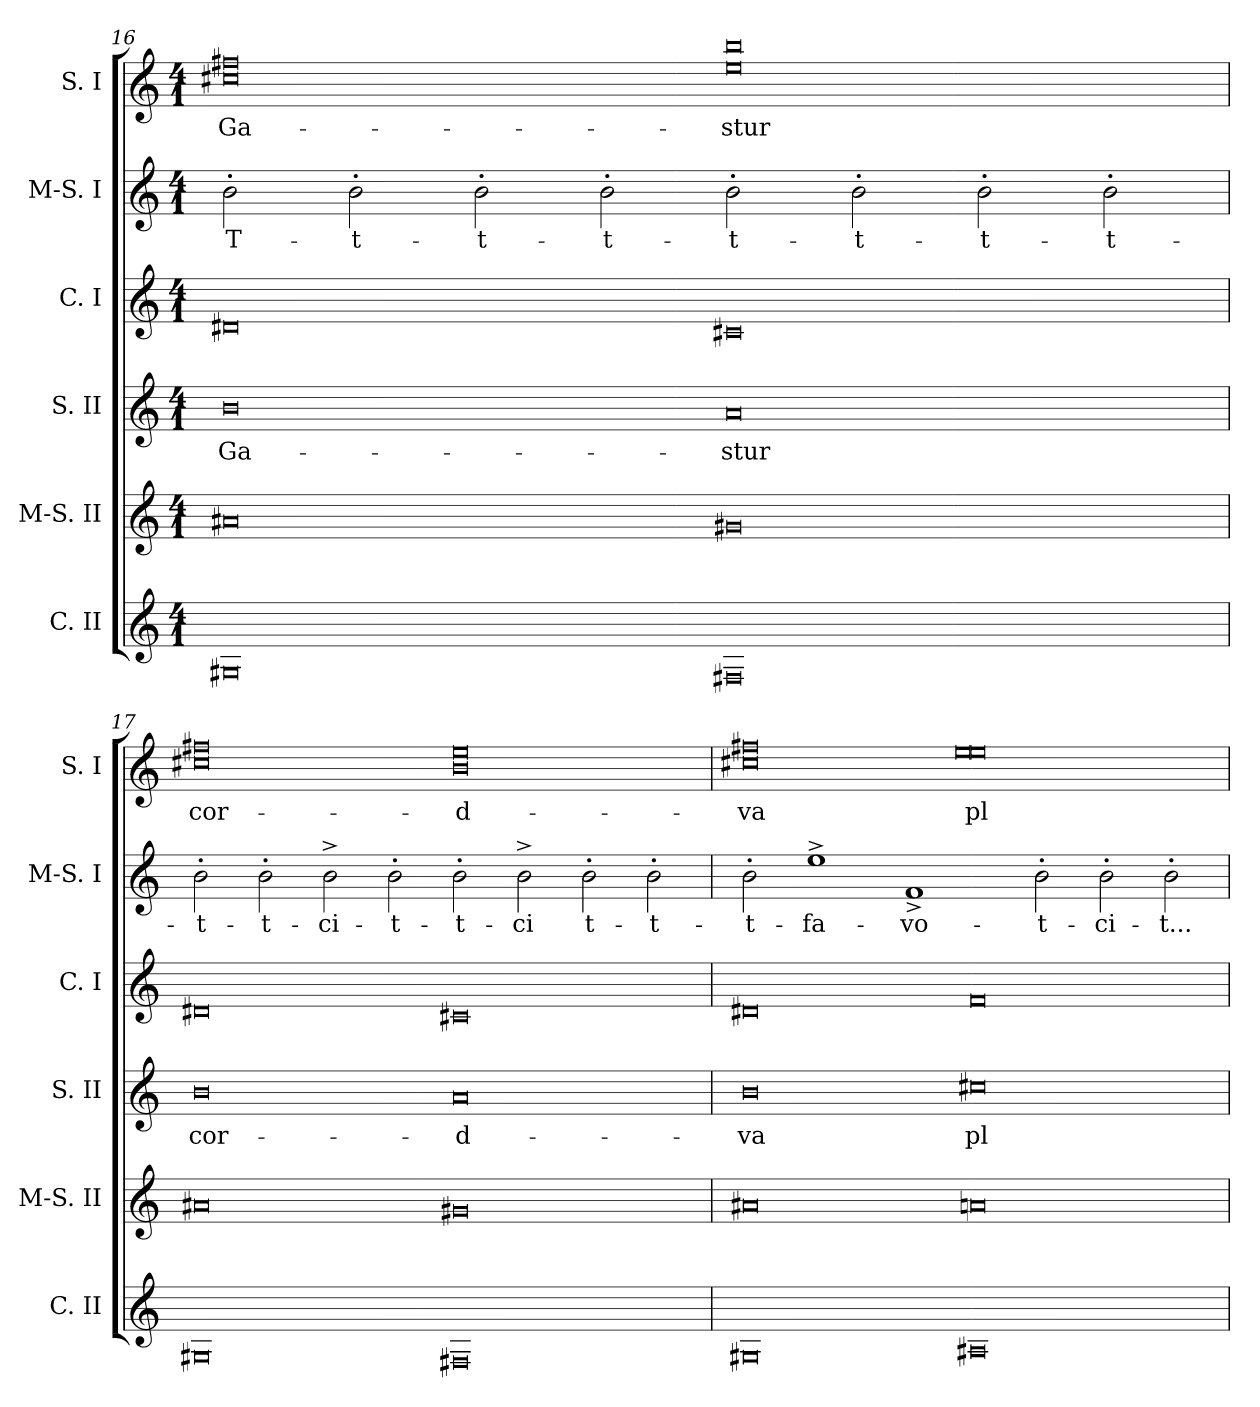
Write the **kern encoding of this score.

**kern	**kern	**kern	**text	**kern	**kern	**text	**kern	**text
*part6	*part5	*part4	*part4	*part3	*part2	*part2	*part1	*part1
*staff6	*staff5	*staff4	*staff4	*staff3	*staff2	*staff2	*staff1	*staff1
*I"C. II	*I"M-S. II	*I"S. II	*	*I"C. I	*I"M-S. I	*	*I"S. I	*
*I'C. II	*I'M-S. II	*I'S. II	*	*I'C. I	*I'M-S. I	*	*I'S. I	*
*clefG2	*clefG2	*clefG2	*	*clefG2	*clefG2	*	*clefG2	*
*k[]	*k[]	*k[]	*	*k[]	*k[]	*	*k[]	*
*C:	*C:	*C:	*	*C:	*C:	*	*C:	*
*M4/1	*M4/1	*M4/1	*	*M4/1	*M4/1	*	*M4/1	*
=16	=16	=16	=16	=16	=16	=16	=16	=16
!	!	!	!LO:LY:a:color=#000000	!	!	!	!	!
!	!	!	!	!	!	!LO:LY:b:color=#000000	!	!
!	!	!	!	!	!	!	!LO:TX:a:i:t=Solo	!
!	!	!	!	!	!	!	!	!LO:LY:b:color=#000000
*	*	*	*	*	*	*	*^	*
0G#Xi	0a#Xi	0bi	Ga-	0d#Xi	2b'i\	T-	0ff#Xi	0cc#Xi	Ga-
!	!	!	!	!	!	!LO:LY:b:color=#000000	!	!	!
.	.	.	.	.	2b'i\	-t-	.	.	.
!	!	!	!	!	!	!LO:LY:b:color=#000000	!	!	!
.	.	.	.	.	2b'i\	-t-	.	.	.
!	!	!	!	!	!	!LO:LY:b:color=#000000	!	!	!
.	.	.	.	.	2b'i\	-t-	.	.	.
!	!	!	!LO:LY:a:color=#000000	!	!	!	!	!	!
!	!	!	!	!	!	!LO:LY:b:color=#000000	!	!	!
!	!	!	!	!	!	!	!	!	!LO:LY:b:color=#000000
0F#Xi	0g#Xi	0ai	-stur	0c#Xi	2b'i\	-t-	0bbi	0eei	-stur
!	!	!	!	!	!	!LO:LY:b:color=#000000	!	!	!
.	.	.	.	.	2b'i\	-t-	.	.	.
!	!	!	!	!	!	!LO:LY:b:color=#000000	!	!	!
.	.	.	.	.	2b'i\	-t-	.	.	.
!	!	!	!	!	!	!LO:LY:b:color=#000000	!	!	!
.	.	.	.	.	2b'i\	-t-	.	.	.
!!LO:PB:g=z	!!
=17	=17	=17	=17	=17	=17	=17	=17	=17	=17
!	!	!	!LO:LY:a:color=#000000	!	!	!	!	!	!
!	!	!	!	!	!	!LO:LY:b:color=#000000	!	!	!
!	!	!	!	!	!	!	!	!	!LO:LY:b:color=#000000
0G#Xi	0a#Xi	0bi	cor-	0d#Xi	2b'i\	-t-	0ff#Xi	0cc#Xi	cor-
!	!	!	!	!	!	!LO:LY:b:color=#000000	!	!	!
.	.	.	.	.	2b'i\	-t-	.	.	.
!	!	!	!	!	!	!LO:LY:b:color=#000000	!	!	!
.	.	.	.	.	2b^i\	-ci-	.	.	.
!	!	!	!	!	!	!LO:LY:b:color=#000000	!	!	!
.	.	.	.	.	2b'i\	-t-	.	.	.
!	!	!	!LO:LY:a:color=#000000	!	!	!	!	!	!
!	!	!	!	!	!	!LO:LY:b:color=#000000	!	!	!
!	!	!	!	!	!	!	!	!	!LO:LY:b:color=#000000
0F#Xi	0g#Xi	0ai	-d-	0c#Xi	2b'i\	-t-	0eei	0bi	-d-
!	!	!	!	!	!	!LO:LY:b:color=#000000	!	!	!
.	.	.	.	.	2b^i\	-ci	.	.	.
!	!	!	!	!	!	!LO:LY:b:color=#000000	!	!	!
.	.	.	.	.	2b'i\	t-	.	.	.
!	!	!	!	!	!	!LO:LY:b:color=#000000	!	!	!
.	.	.	.	.	2b'i\	-t-	.	.	.
=18	=18	=18	=18	=18	=18	=18	=18	=18	=18
!	!	!	!LO:LY:a:color=#000000	!	!	!	!	!	!
!	!	!	!	!	!	!LO:LY:b:color=#000000	!	!	!
!	!	!	!	!	!	!	!	!	!LO:LY:b:color=#000000
0G#Xi	0a#Xi	0bi	-va	0d#Xi	2b'i\	-t-	0ff#Xi	0cc#Xi	-va
!	!	!	!	!	!	!LO:LY:b:color=#000000	!	!	!
.	.	.	.	.	1ee^i	-fa-	.	.	.
!	!	!	!	!	!	!LO:LY:b:color=#000000	!	!	!
.	.	.	.	.	1f^i	-vo-	.	.	.
!	!	!	!LO:LY:a:color=#000000	!	!	!	!	!	!
!	!	!	!	!	!	!	!	!	!LO:LY:b:color=#000000
0A#Xi	0ani	0cc#Xi	pl-	0fi	.	.	0eei	0eei	pl-
!	!	!	!	!	!	!LO:LY:b:color=#000000	!	!	!
.	.	.	.	.	2b'i\	-t-	.	.	.
!	!	!	!	!	!	!LO:LY:b:color=#000000	!	!	!
.	.	.	.	.	2b'i\	-ci-	.	.	.
!	!	!	!	!	!	!LO:LY:b:color=#000000	!	!	!
.	.	.	.	.	2b'i\	-t...	.	.	.
*	*	*	*	*	*	*	*v	*v	*
=	=	=	=	=	=	=	=	=
*-	*-	*-	*-	*-	*-	*-	*-	*-
